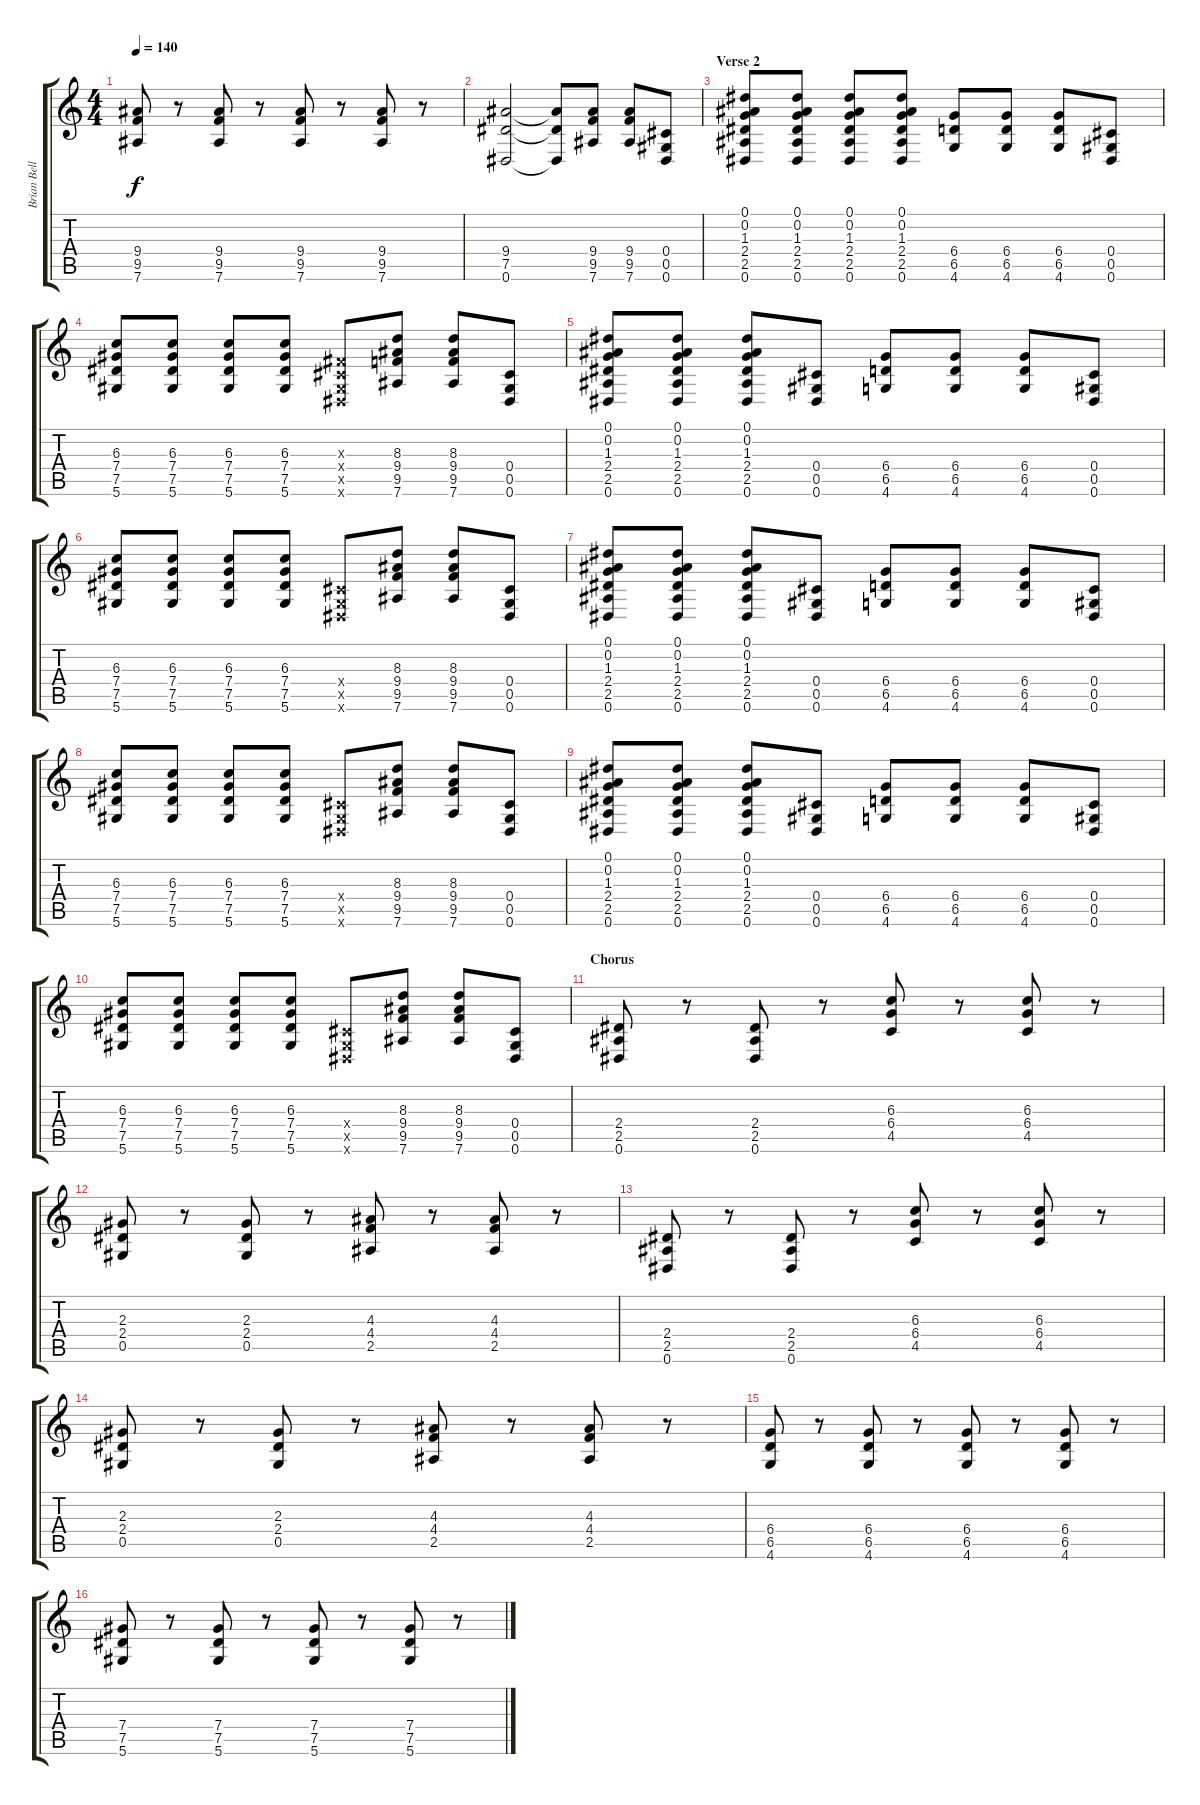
\track ("Brian Bell - Guitar" "Brian Bell") {instrument overdrivenguitar}
\staff {score tabs}
\tuning (Eb4 Bb3 Gb3 Db3 Ab2 Eb2) {hide}
\ts (4 4)
\tempo 140
\clef g2
\ks c
(9.4 9.5 7.6).8{dy f} r.8 (9.4 9.5 7.6).8 r.8 (9.4 9.5 7.6).8 r.8 (9.4 9.5 7.6).8 r.8 |
(9.4 7.5 0.6).2 (9.4{t} 7.5{t} 0.6{t}).8 (9.4 9.5 7.6).8 (9.4 9.5 7.6).8 (0.4 0.5 0.6).8 |
\section ("" "Verse 2")
(0.1 0.2 1.3 2.4 2.5 0.6).8 (0.1 0.2 1.3 2.4 2.5 0.6).8 (0.1 0.2 1.3 2.4 2.5 0.6).8 (0.1 0.2 1.3 2.4 2.5 0.6).8 (6.4 6.5 4.6).8 (6.4 6.5 4.6).8 (6.4 6.5 4.6).8 (0.4 0.5 0.6).8 |
(6.3 7.4 7.5 5.6).8 (6.3 7.4 7.5 5.6).8 (6.3 7.4 7.5 5.6).8 (6.3 7.4 7.5 5.6).8 (0.3{x} 0.4{x} 0.5{x} 0.6{x}).8 (8.3 9.4 9.5 7.6).8 (8.3 9.4 9.5 7.6).8 (0.4 0.5 0.6).8 |
(0.1 0.2 1.3 2.4 2.5 0.6).8 (0.1 0.2 1.3 2.4 2.5 0.6).8 (0.1 0.2 1.3 2.4 2.5 0.6).8 (0.4 0.5 0.6).8 (6.4 6.5 4.6).8 (6.4 6.5 4.6).8 (6.4 6.5 4.6).8 (0.4 0.5 0.6).8 |
(6.3 7.4 7.5 5.6).8 (6.3 7.4 7.5 5.6).8 (6.3 7.4 7.5 5.6).8 (6.3 7.4 7.5 5.6).8 (0.4{x} 0.5{x} 0.6{x}).8 (8.3 9.4 9.5 7.6).8 (8.3 9.4 9.5 7.6).8 (0.4 0.5 0.6).8 |
(0.1 0.2 1.3 2.4 2.5 0.6).8 (0.1 0.2 1.3 2.4 2.5 0.6).8 (0.1 0.2 1.3 2.4 2.5 0.6).8 (0.4 0.5 0.6).8 (6.4 6.5 4.6).8 (6.4 6.5 4.6).8 (6.4 6.5 4.6).8 (0.4 0.5 0.6).8 |
(6.3 7.4 7.5 5.6).8 (6.3 7.4 7.5 5.6).8 (6.3 7.4 7.5 5.6).8 (6.3 7.4 7.5 5.6).8 (0.4{x} 0.5{x} 0.6{x}).8 (8.3 9.4 9.5 7.6).8 (8.3 9.4 9.5 7.6).8 (0.4 0.5 0.6).8 |
(0.1 0.2 1.3 2.4 2.5 0.6).8 (0.1 0.2 1.3 2.4 2.5 0.6).8 (0.1 0.2 1.3 2.4 2.5 0.6).8 (0.4 0.5 0.6).8 (6.4 6.5 4.6).8 (6.4 6.5 4.6).8 (6.4 6.5 4.6).8 (0.4 0.5 0.6).8 |
(6.3 7.4 7.5 5.6).8 (6.3 7.4 7.5 5.6).8 (6.3 7.4 7.5 5.6).8 (6.3 7.4 7.5 5.6).8 (0.4{x} 0.5{x} 0.6{x}).8 (8.3 9.4 9.5 7.6).8 (8.3 9.4 9.5 7.6).8 (0.4 0.5 0.6).8 |
\section ("" "Chorus")
(2.4 2.5 0.6).8 r.8 (2.4 2.5 0.6).8 r.8 (6.3 6.4 4.5).8 r.8 (6.3 6.4 4.5).8 r.8 |
(2.3 2.4 0.5).8 r.8 (2.3 2.4 0.5).8 r.8 (4.3 4.4 2.5).8 r.8 (4.3 4.4 2.5).8 r.8 |
(2.4 2.5 0.6).8 r.8 (2.4 2.5 0.6).8 r.8 (6.3 6.4 4.5).8 r.8 (6.3 6.4 4.5).8 r.8 |
(2.3 2.4 0.5).8 r.8 (2.3 2.4 0.5).8 r.8 (4.3 4.4 2.5).8 r.8 (4.3 4.4 2.5).8 r.8 |
(6.4 6.5 4.6).8 r.8 (6.4 6.5 4.6).8 r.8 (6.4 6.5 4.6).8 r.8 (6.4 6.5 4.6).8 r.8 |
(7.4 7.5 5.6).8 r.8 (7.4 7.5 5.6).8 r.8 (7.4 7.5 5.6).8 r.8 (7.4 7.5 5.6).8 r.8
